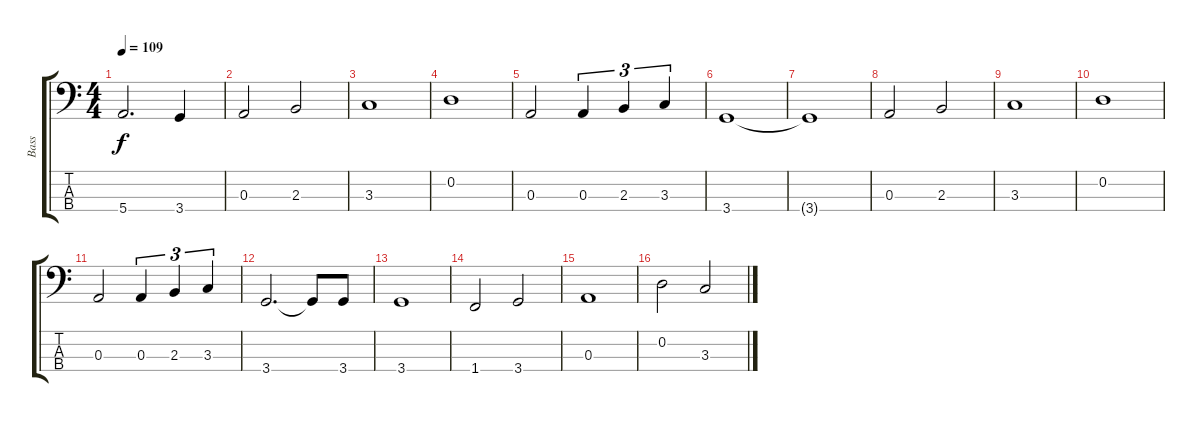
\track ("Bass" "Bass") {instrument electricbasspick}
\staff {score tabs}
\tuning (G2 D2 A1 E1) {hide}
\ts (4 4)
\tempo 109
\clef f4
\ks c
5.4{t}.2{d dy f} 3.4.4 |
0.3.2 2.3.2 |
3.3.1 |
0.2.1 |
0.3.2 0.3.4{tu (3 2)} 2.3.4{tu (3 2)} 3.3.4{tu (3 2)} |
3.4.1 |
3.4{t}.1 |
0.3.2 2.3.2 |
3.3.1 |
0.2.1 |
0.3.2 0.3.4{tu (3 2)} 2.3.4{tu (3 2)} 3.3.4{tu (3 2)} |
3.4.2{d} 3.4{t}.8 3.4.8 |
3.4.1 |
1.4.2 3.4.2 |
0.3.1 |
0.2.2 3.3.2
